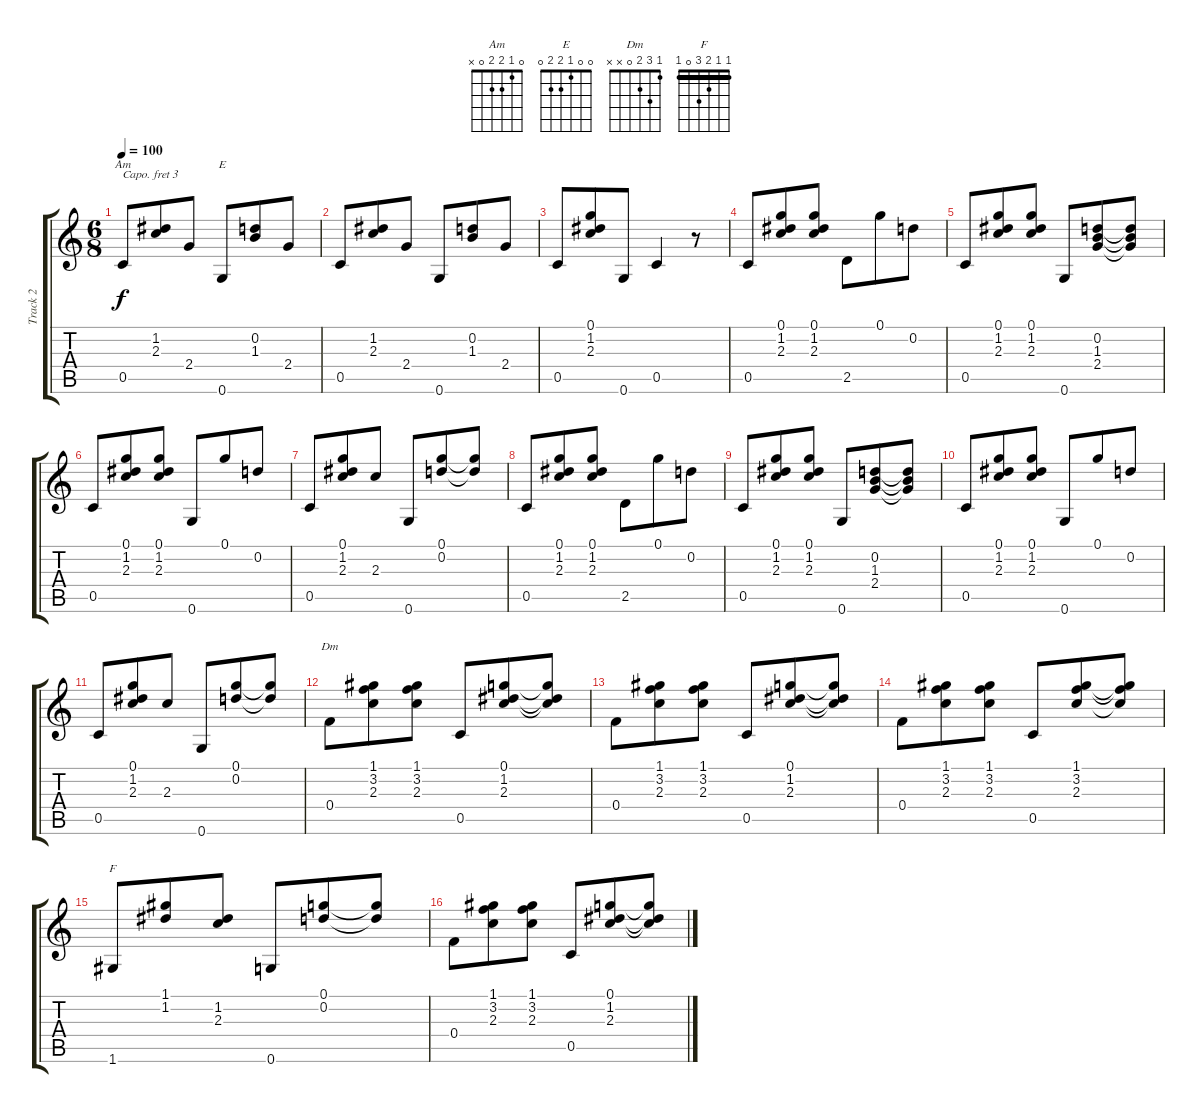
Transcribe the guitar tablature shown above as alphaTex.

\track ("Track 2" "Track 2") {instrument acousticguitarsteel}
\staff {score tabs}
\capo 3
\tuning (E4 B3 G3 D3 A2 E2) {hide}
\chord ("Am" 0 1 2 2 0 x)
\chord ("E" 0 0 1 2 2 0)
\chord ("Dm" 1 3 2 0 x x)
\chord ("F" 1 1 2 3 0 1) {barre 1}
\ts (6 8)
\tempo 100
\clef g2
\ks c
0.5.8{ch "Am" dy f} (1.2 2.3).8 2.4.8 0.6.8{ch "E"} (0.2 1.3).8 2.4.8 |
0.5.8 (1.2 2.3).8 2.4.8 0.6.8 (0.2 1.3).8 2.4.8 |
0.5.8 (0.1 1.2 2.3).8 0.6.8 0.5.4 r.8 |
0.5.8 (0.1 1.2 2.3).8 (0.1 1.2 2.3).8 2.5.8 0.1.8 0.2.8 |
0.5.8 (0.1 1.2 2.3).8 (0.1 1.2 2.3).8 0.6.8 (0.2 1.3 2.4).8 (0.2{t} 1.3{t} 2.4{t}).8 |
0.5.8 (0.1 1.2 2.3).8 (0.1 1.2 2.3).8 0.6.8 0.1.8 0.2.8 |
0.5.8 (0.1 1.2 2.3).8 2.3.8 0.6.8 (0.1 0.2).8 (0.1{t} 0.2{t}).8 |
0.5.8 (0.1 1.2 2.3).8 (0.1 1.2 2.3).8 2.5.8 0.1.8 0.2.8 |
0.5.8 (0.1 1.2 2.3).8 (0.1 1.2 2.3).8 0.6.8 (0.2 1.3 2.4).8 (0.2{t} 1.3{t} 2.4{t}).8 |
0.5.8 (0.1 1.2 2.3).8 (0.1 1.2 2.3).8 0.6.8 0.1.8 0.2.8 |
0.5.8 (0.1 1.2 2.3).8 2.3.8 0.6.8 (0.1 0.2).8 (0.1{t} 0.2{t}).8 |
0.4.8{ch "Dm"} (1.1 3.2 2.3).8 (1.1 3.2 2.3).8 0.5.8 (0.1 1.2 2.3).8 (0.1{t} 1.2{t} 2.3{t}).8 |
0.4.8 (1.1 3.2 2.3).8 (1.1 3.2 2.3).8 0.5.8 (0.1 1.2 2.3).8 (0.1{t} 1.2{t} 2.3{t}).8 |
0.4.8 (1.1 3.2 2.3).8 (1.1 3.2 2.3).8 0.5.8 (1.1 3.2 2.3).8 (1.1{t} 3.2{t} 2.3{t}).8 |
1.6.8{ch "F"} (1.1 1.2).8 (1.2 2.3).8 0.6.8 (0.1 0.2).8 (0.1{t} 0.2{t}).8 |
0.4.8 (1.1 3.2 2.3).8 (1.1 3.2 2.3).8 0.5.8 (0.1 1.2 2.3).8 (0.1{t} 1.2{t} 2.3{t}).8
